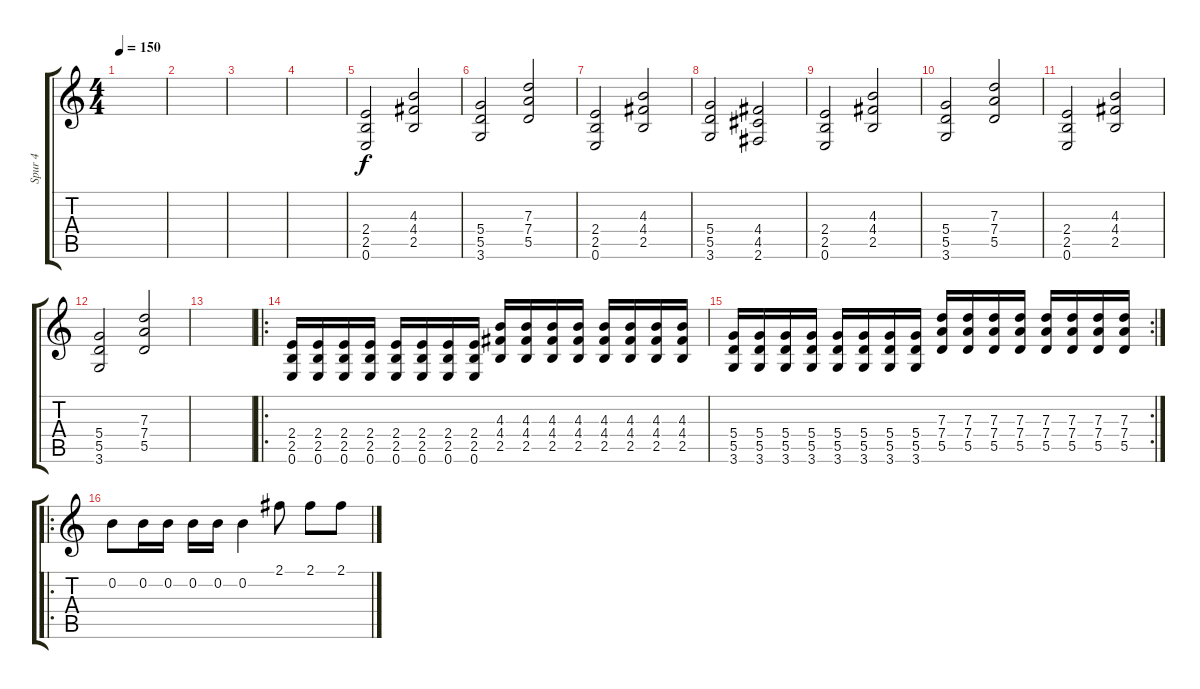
\track ("Spur 4" "Spur 4") {instrument overdrivenguitar}
\staff {score tabs}
\tuning (E4 B3 G3 D3 A2 E2) {hide}
\ts (4 4)
\tempo 150
\clef g2
\ks c
|
|
|
|
(2.4 2.5 0.6).2 (4.3 4.4 2.5).2 |
(5.4 5.5 3.6).2 (7.3 7.4 5.5).2 |
(2.4 2.5 0.6).2 (4.3 4.4 2.5).2 |
(5.4 5.5 3.6).2 (4.4 4.5 2.6).2 |
(2.4 2.5 0.6).2 (4.3 4.4 2.5).2 |
(5.4 5.5 3.6).2 (7.3 7.4 5.5).2 |
(2.4 2.5 0.6).2 (4.3 4.4 2.5).2 |
(5.4 5.5 3.6).2 (7.3 7.4 5.5).2 |
|
\ro
(2.4 2.5 0.6).16 (2.4 2.5 0.6).16 (2.4 2.5 0.6).16 (2.4 2.5 0.6).16 (2.4 2.5 0.6).16 (2.4 2.5 0.6).16 (2.4 2.5 0.6).16 (2.4 2.5 0.6).16 (4.3 4.4 2.5).16 (4.3 4.4 2.5).16 (4.3 4.4 2.5).16 (4.3 4.4 2.5).16 (4.3 4.4 2.5).16 (4.3 4.4 2.5).16 (4.3 4.4 2.5).16 (4.3 4.4 2.5).16 |
\rc 2
(5.4 5.5 3.6).16 (5.4 5.5 3.6).16 (5.4 5.5 3.6).16 (5.4 5.5 3.6).16 (5.4 5.5 3.6).16 (5.4 5.5 3.6).16 (5.4 5.5 3.6).16 (5.4 5.5 3.6).16 (7.3 7.4 5.5).16 (7.3 7.4 5.5).16 (7.3 7.4 5.5).16 (7.3 7.4 5.5).16 (7.3 7.4 5.5).16 (7.3 7.4 5.5).16 (7.3 7.4 5.5).16 (7.3 7.4 5.5).16 |
\ro
0.2.8 0.2.16 0.2.16 0.2.16 0.2.16 0.2.4 2.1.8 2.1.8 2.1.8
